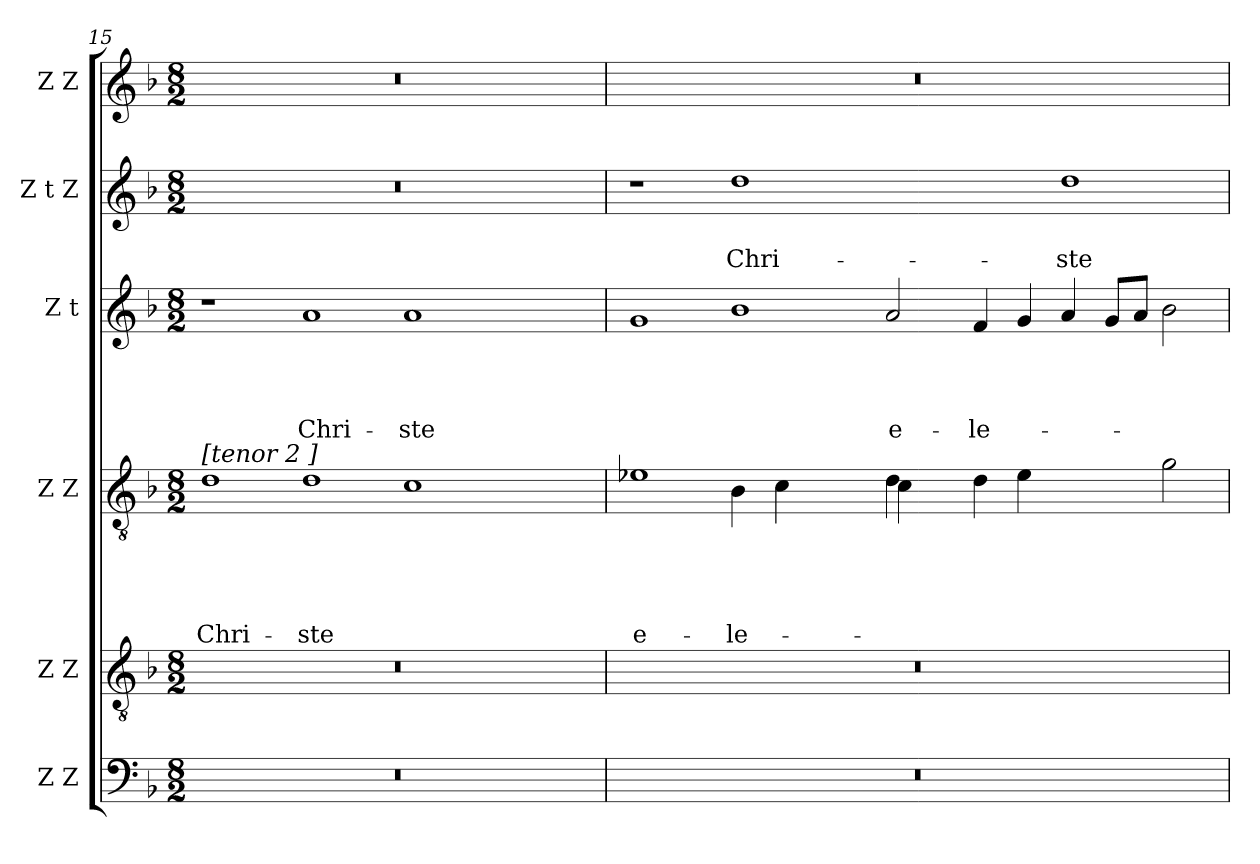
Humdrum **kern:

**kern	**kern	**kern	**text	**text	**text	**text	**text	**kern	**text	**text	**text	**text	**kern	**text	**text	**kern
*part6	*part5	*part4	*part4	*part4	*part4	*part4	*part4	*part3	*part3	*part3	*part3	*part3	*part2	*part2	*part2	*part1
*staff6	*staff5	*staff4	*staff4	*staff4	*staff4	*staff4	*staff4	*staff3	*staff3	*staff3	*staff3	*staff3	*staff2	*staff2	*staff2	*staff1
*I"Z Z	*I"Z Z	*I"Z Z	*	*	*	*	*	*I"Z t	*	*	*	*	*I"Z t Z	*	*	*I"Z Z
!!LO:LB:g=z
*clefF4	*clefGv2	*clefGv2	*	*	*	*	*	*clefG2	*	*	*	*	*clefG2	*	*	*clefG2
*k[b-]	*k[b-]	*k[b-]	*	*	*	*	*	*k[b-]	*	*	*	*	*k[b-]	*	*	*k[b-]
*F:	*F:	*F:	*	*	*	*	*	*F:	*	*	*	*	*F:	*	*	*F:
*M8/2	*M8/2	*M8/2	*	*	*	*	*	*M8/2	*	*	*	*	*M8/2	*	*	*M8/2
=15	=15	=15	=15	=15	=15	=15	=15	=15	=15	=15	=15	=15	=15	=15	=15	=15
!	!	!LO:TX:a:t=[tenor 2 ]	!	!	!	!	!	!	!	!	!	!	!	!	!	!
!	!	!	!	!	!	!	!LO:LY:b	!	!	!	!	!	!	!	!	!
00r	00r	1d	.	.	.	.	Chri-	1r	.	.	.	.	00r	.	.	00r
!	!	!	!	!	!	!	!LO:LY:b	!	!	!	!	!LO:LY:b	!	!	!	!
.	.	1d	.	.	.	.	-ste	1a	.	.	.	Chri-	.	.	.	.
!	!	!	!	!	!	!	!	!	!	!	!	!LO:LY:b	!	!	!	!
.	.	1c	.	.	.	.	.	1a	.	.	.	-ste	.	.	.	.
.	.	1ryy	.	.	.	.	.	1ryy	.	.	.	.	.	.	.	.
=16	=16	=16	=16	=16	=16	=16	=16	=16	=16	=16	=16	=16	=16	=16	=16	=16
!	!	!	!	!	!	!	!LO:LY:b:rj	!	!	!	!	!	!	!	!	!
*	*	*^	*	*	*	*	*	*	*	*	*	*	*	*	*	*
00r	00r	1e-	0ryy	.	.	.	.	e-	1g	.	.	.	.	1r	.	.	00r
!	!	!	!	!	!	!	!	!LO:LY:b:rj	!	!	!	!	!	!	!	!LO:LY:b	!
.	.	4B-\	.	.	.	.	.	-le-	1b-	.	.	.	.	1dd	.	Chri-	.
.	.	4c\	.	.	.	.	.	.	.	.	.	.	.	.	.	.	.
.	.	2ryy	.	.	.	.	.	.	.	.	.	.	.	.	.	.	.
!	!	!	!	!	!	!	!	!	!	!	!	!	!LO:LY:b	!	!	!	!
.	.	4d\	4c\	.	.	.	.	.	2a/	.	.	.	e-	1ryy	.	.	.
.	.	1..ryy	4ryy	.	.	.	.	.	.	.	.	.	.	.	.	.	.
!	!	!	!	!	!	!	!	!	!	!	!	!	!LO:LY:b	!	!	!	!
.	.	.	4d\	.	.	.	.	.	4f/	.	.	.	-le-	.	.	.	.
.	.	.	4e-\	.	.	.	.	.	4g/	.	.	.	.	.	.	.	.
!	!	!	!	!	!	!	!	!	!	!	!	!	!	!	!	!LO:LY:b	!
.	.	.	2ryy	.	.	.	.	.	4a/	.	.	.	.	1dd	.	-ste	.
.	.	.	.	.	.	.	.	.	8g/L	.	.	.	.	.	.	.	.
.	.	.	.	.	.	.	.	.	8a/J	.	.	.	.	.	.	.	.
.	.	.	2g\	.	.	.	.	.	2b-\	.	.	.	.	.	.	.	.
*	*	*v	*v	*	*	*	*	*	*	*	*	*	*	*	*	*	*
=	=	=	=	=	=	=	=	=	=	=	=	=	=	=	=	=
*-	*-	*-	*-	*-	*-	*-	*-	*-	*-	*-	*-	*-	*-	*-	*-	*-
